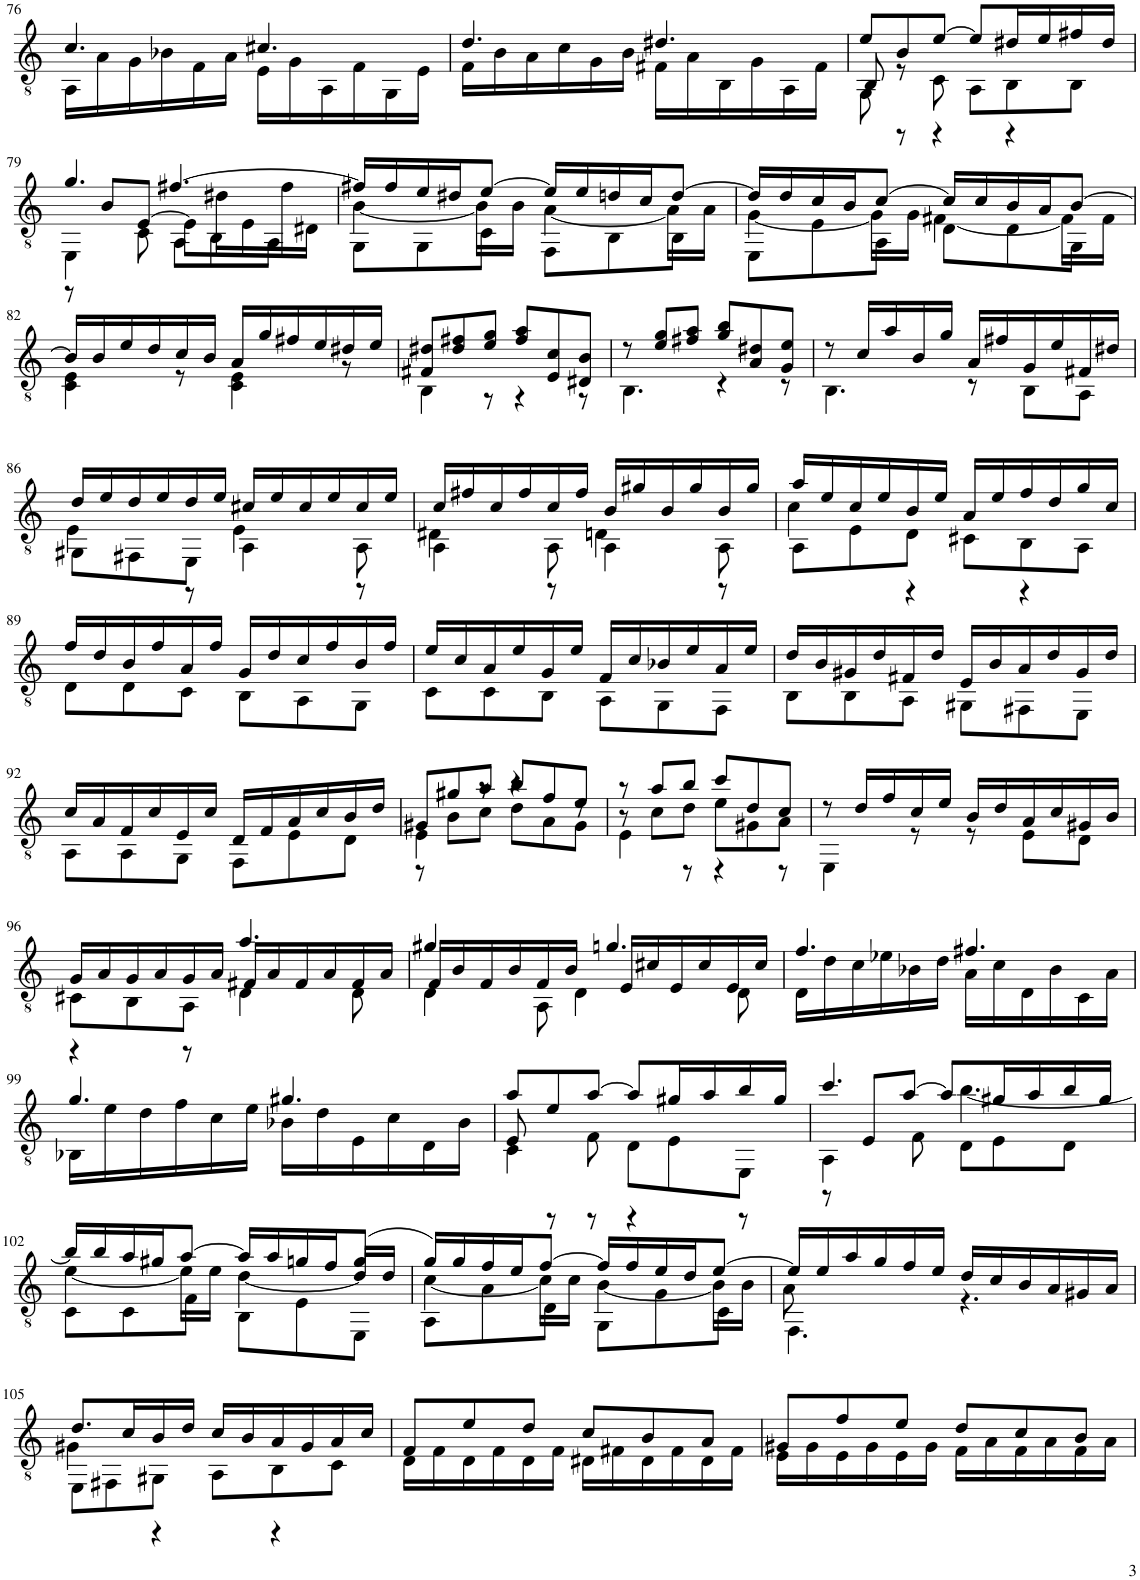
**kern
*part1
*staff1
*I"Classical Guitar
!!LO:PB:g=z
*clefGv2
*k[]
*M6/8
=76
*^
4.c/	16AA\LL
.	16A\
.	16G\
.	16B-X\
.	16F\
.	16A\JJ
4.c#X/	16E\LL
.	16G\
.	16AA\
.	16F\
.	16GG\
.	16E\JJ
=77	=77
4.d/	16F\LL
.	16B\
.	16A\
.	16c\
.	16G\
.	16B\JJ
4.d#X/	16F#X\LL
.	16A\
.	16BB\
.	16G\
.	16AA\
.	16F#\JJ
=78	=78
*	*^
8e/L	8GG\	8BB/
8B/	8r	8r
[8e/J	8C\	4r
8e/L]	8AA\L	.
16d#X/L	8BB\	4r
16e/	.	.
16f#X/	8BB\J	.
16d#/JJ	.	.
!!LO:LB:g=z	!!	!!
=79	=79	=79
4.g/	4EE\	8r
.	.	8B/L
.	8C\	[8E/J
[4.f#X/	8AA\L	8E\L]
.	8BB\	16d#X\L
.	.	16E\
.	8AA\J	16f#\
.	.	16D#X\JJ
=80	=80	=80
16f#X/LL]	8GG\L	[4B\
16f#/	.	.
16e/	8GG\	.
16d#X/J	.	.
[8e/J	8C\J	16B\LL]
.	.	16B\JJ
16e/LL]	8FF\L	[4A\
16e/	.	.
16dn/	8BB\	.
16c/J	.	.
[8d/J	8BB\J	16A\LL]
.	.	16A\JJ
=81	=81	=81
16d/LL]	8EE\L	[4G\
16d/	.	.
16c/	8E\	.
16B/J	.	.
[8c/J	8AA\J	16G\LL]
.	.	16G\JJ
16c/LL]	8D\L	[4F#X\
16c/	.	.
16B/	8D\	.
16A/J	.	.
[8B/J	8GG\J	16F#\LL]
.	.	16F#\JJ
*	*v	*v
!!LO:LB:g=z
=82	=82
16B/LL]	4C\ 4E\
16B/	.
16e/	.
16d/	.
16c/	8r
16B/JJ	.
16A/LL	4C\ 4E\
16g/	.
16f#X/	.
16e/	.
16d#X/	8r
16e/JJ	.
=83	=83
8F#X/ 8d#X/L	4BB\
8d#/ 8f#X/	.
8e/ 8g/J	8r
8f#/ 8a/L	4r
8E/ 8c/	.
8D#X/ 8B/J	8r
=84	=84
8r	4.BB\
8e/ 8g/L	.
8f#X/ 8a/J	.
8g/ 8b/L	4r
8A/ 8d#X/	.
8G/ 8e/J	8r
=85	=85
8r	4.BB\
16c/LL	.
16a/	.
16B/	.
16g/JJ	.
16A/LL	8r
16f#X/	.
16G/	8BB\L
16e/	.
16F#X/	8AA\J
16d#X/JJ	.
!!LO:LB:g=z	!!
=86	=86
*	*^
16d/LL	8GG#X\L	4E\
16e/	.	.
16d/	8FF#X\	.
16e/	.	.
16d/	8EE\J	8r
16e/JJ	.	.
16c#X/LL	4AA\	4E\
16e/	.	.
16c#/	.	.
16e/	.	.
16c#/	8AA\	8r
16e/JJ	.	.
=87	=87	=87
16c/LL	4AA\	4D#X\
16f#X/	.	.
16c/	.	.
16f#/	.	.
16c/	8AA\	8r
16f#/JJ	.	.
16B/LL	4AA\	4Dn\
16g#X/	.	.
16B/	.	.
16g#/	.	.
16B/	8AA\	8r
16g#/JJ	.	.
=88	=88	=88
16a/LL	8AA\L	4c\
16e/	.	.
16c/	8E\	.
16e/	.	.
16B/	8D\J	4r
16e/JJ	.	.
16A/LL	8C#X\L	.
16e/	.	.
16f/	8BB\	4r
16d/	.	.
16g/	8AA\J	.
16c/JJ	.	.
*	*v	*v
!!LO:LB:g=z
=89	=89
16f/LL	8D\L
16d/	.
16B/	8D\
16f/	.
16A/	8C\J
16f/JJ	.
16G/LL	8BB\L
16d/	.
16c/	8AA\
16f/	.
16B/	8GG\J
16f/JJ	.
=90	=90
16e/LL	8C\L
16c/	.
16A/	8C\
16e/	.
16G/	8BB\J
16e/JJ	.
16F/LL	8AA\L
16c/	.
16B-X/	8GG\
16e/	.
16A/	8FF\J
16e/JJ	.
=91	=91
16d/LL	8BB\L
16B/	.
16G#X/	8BB\
16d/	.
16F#X/	8AA\J
16d/JJ	.
16E/LL	8GG#X\L
16B/	.
16A/	8FF#X\
16d/	.
16G#/	8EE\J
16d/JJ	.
!!LO:LB:g=z	!!
=92	=92
16c/LL	8AA\L
16A/	.
16F/	8AA\
16c/	.
16E/	8GG\J
16c/JJ	.
16D/LL	8FF\L
16F/	.
16A/	8E\
16c/	.
16B/	8D\J
16d/JJ	.
=93	=93
*	*^
8G#X/L	4E\	8r
8g#X/	.	8B\L
8a/J	8r	8c\J
8b/L	4r	8d\L
8f/	.	8A\
8e/J	8r	8G#\J
=94	=94	=94
8r	8r	4E\
8a/L	8c\L	.
8b/J	8d\J	8r
8cc/L	8e\L	4r
8d/	8G#X\	.
8c/J	8A\J	8r
*	*v	*v
=95	=95
8r	4EE\
16d/LL	.
16f/	.
16c/	8r
16e/JJ	.
16B/LL	8r
16d/	.
16A/	8E\L
16c/	.
16G#X/	8D\J
16B/JJ	.
!!LO:LB:g=z	!!
=96	=96
*	*^
16G/LL	8C#X\L	4r
16A/	.	.
16G/	8BB\	.
16A/	.	.
16G/	8AA\J	8r
16A/JJ	.	.
16F#X/LL	4D\	4.a/
16A/	.	.
16F#/	.	.
16A/	.	.
16F#/	8D\	.
16A/JJ	.	.
=97	=97	=97
16F/LL	4D\	4g#X/
16B/	.	.
16F/	.	.
16B/	.	.
16F/	8AA\	8ryy
16B/JJ	.	.
16E/LL	4D\	4.gn/
16c#X/	.	.
16E/	.	.
16c#/	.	.
16E/	8D\	.
16c#/JJ	.	.
*	*v	*v
=98	=98
4.f/	16D\LL
.	16d\
.	16c\
.	16e-X\
.	16B-X\
.	16d\JJ
4.f#X/	16A\LL
.	16c\
.	16D\
.	16B-\
.	16C\
.	16A\JJ
!!LO:LB:g=z	!!
=99	=99
4.g/	16BB-X\LL
.	16e\
.	16d\
.	16f\
.	16c\
.	16e\JJ
4.g#X/	16B-X\LL
.	16d\
.	16E\
.	16c\
.	16D\
.	16B-\JJ
=100	=100
*	*^
8a/L	4C\	8E/
8e/	.	8r
[8a/J	8F\	8r
8a/L]	8D\L	4r
16g#X/L	8E\	.
16a/	.	.
16b/	8EE\J	8r
16g#/JJ	.	.
=101	=101	=101
4.cc/	4AA\	8r
.	.	8E/L
.	8F\	[>8a/J
[<4.b\	8D\L	8a/L]
.	8E\	16g#X/L
.	.	16a/
.	8D\J	16b/
.	.	16g#/JJ
!!LO:LB:g=z	!!	!!
=102	=102	=102
16b/LL]	8C\L	[4e\
16b/	.	.
16a/	8C\	.
16g#X/J	.	.
[8a/J	8F\J	16e\LL]
.	.	16e\JJ
16a/LL]	8BB\L	[4d\
16a/	.	.
16gn/	8E\	.
16f/J	.	.
(8g/J	8EE\J	16d/LL]
.	.	16d/JJ
=103	=103	=103
16g/LL)	8AA\L	[4c\
16g/	.	.
16f/	8A\	.
16e/J	.	.
[8f/J	8D\J	16c\LL]
.	.	16c\JJ
16f/LL]	8GG\L	[4B\
16f/	.	.
16e/	8G\	.
16d/J	.	.
[8e/J	8C\J	16B\LL]
.	.	16B\JJ
=104	=104	=104
16e/LL]	4.FF\	8A\
16e/	.	.
16a/	.	2ryy
16g/	.	.
16f/	.	.
16e/JJ	.	.
16d/LL	4.r	.
16c/	.	.
16B/	.	.
16A/	.	.
16G#X/	.	8ryy
16A/JJ	.	.
!!LO:LB:g=z	!!	!!
=105	=105	=105
8.d/L	8EE\L	4G#X\
.	8FF#X\	.
16c/L	.	.
16B/	8GG#X\J	4r
16d/JJ	.	.
16c/LL	8AA\L	.
16B/	.	.
16A/	8BB\	4r
16G#/	.	.
16A/	8C\J	.
16c/JJ	.	.
*	*v	*v
=106	=106
8F/L	16D\LL
.	16F\
8e/	16D\
.	16F\
8d/J	16D\
.	16F\JJ
8c/L	16D#X\LL
.	16F#X\
8B/	16D#\
.	16F#\
8A/J	16D#\
.	16F#\JJ
=107	=107
8G#X/L	16E\LL
.	16G#\
8f/	16E\
.	16G#\
8e/J	16E\
.	16G#\JJ
8d/L	16F\LL
.	16A\
8c/	16F\
.	16A\
8B/J	16F\
.	16A\JJ
*v	*v
=
*-
